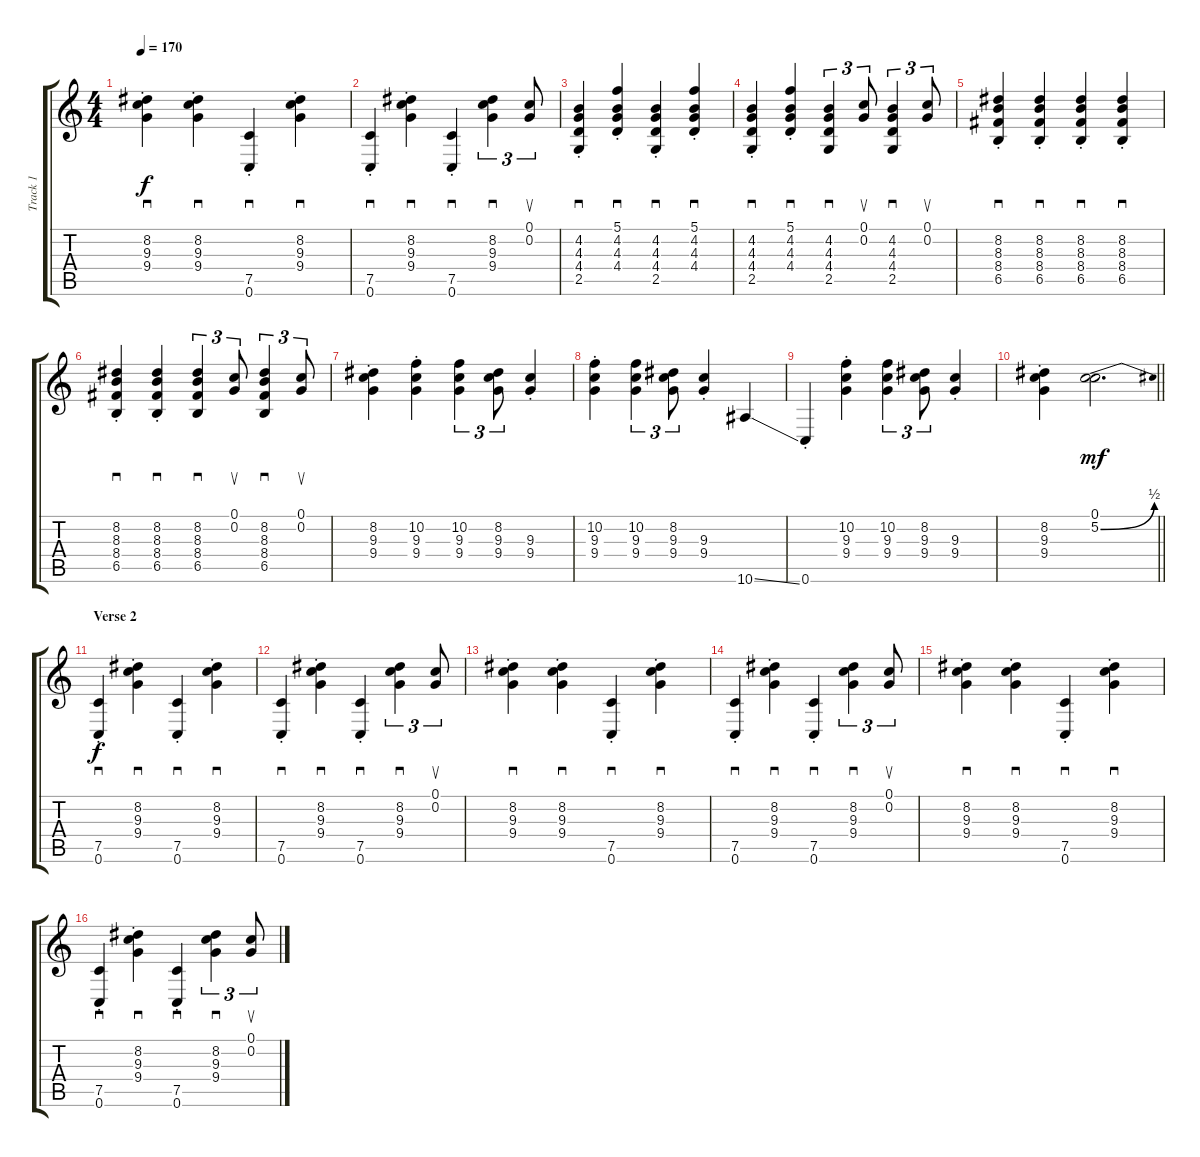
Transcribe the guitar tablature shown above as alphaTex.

\track ("Track 1" "Track 1") {instrument distortionguitar}
\staff {score tabs}
\tuning (C4 G3 Eb3 Bb2 F2 C2) {hide}
\ts (4 4)
\tempo 170
\clef g2
\ks c
(8.2{st} 9.3{st} 9.4{st}).4{sd dy f} (8.2{st} 9.3{st} 9.4{st}).4{sd} (7.5{st} 0.6{st}).4{sd} (8.2{st} 9.3{st} 9.4{st}).4{sd} |
(7.5{st} 0.6{st}).4{sd} (8.2{st} 9.3{st} 9.4{st}).4{sd} (7.5{st} 0.6{st}).4{sd} (8.2 9.3 9.4).4{sd tu (3 2)} (0.1 0.2).8{su tu (3 2)} |
(4.2{st} 4.3{st} 4.4{st} 2.5{st}).4{sd} (5.1{st} 4.2{st} 4.3{st} 4.4{st}).4{sd} (4.2{st} 4.3{st} 4.4{st} 2.5{st}).4{sd} (5.1{st} 4.2{st} 4.3{st} 4.4{st}).4{sd} |
(4.2{st} 4.3{st} 4.4{st} 2.5{st}).4{sd} (5.1{st} 4.2{st} 4.3{st} 4.4{st}).4{sd} (4.2 4.3 4.4 2.5).4{sd tu (3 2)} (0.1 0.2).8{su tu (3 2)} (4.2 4.3 4.4 2.5).4{sd tu (3 2)} (0.1 0.2).8{su tu (3 2)} |
(8.2{st} 8.3{st} 8.4{st} 6.5{st}).4{sd} (8.2{st} 8.3{st} 8.4{st} 6.5{st}).4{sd} (8.2{st} 8.3{st} 8.4{st} 6.5{st}).4{sd} (8.2{st} 8.3{st} 8.4{st} 6.5{st}).4{sd} |
(8.2{st} 8.3{st} 8.4{st} 6.5{st}).4{sd} (8.2{st} 8.3{st} 8.4{st} 6.5{st}).4{sd} (8.2 8.3 8.4 6.5).4{sd tu (3 2)} (0.1 0.2).8{su tu (3 2)} (8.2 8.3 8.4 6.5).4{sd tu (3 2)} (0.1 0.2).8{su tu (3 2)} |
(8.2{st} 9.3{st} 9.4{st}).4 (10.2{st} 9.3{st} 9.4{st}).4 (10.2 9.3 9.4).4{tu (3 2)} (8.2 9.3 9.4).8{tu (3 2)} (9.3{st} 9.4{st}).4 |
(10.2{st} 9.3{st} 9.4{st}).4 (10.2 9.3 9.4).4{tu (3 2)} (8.2 9.3 9.4).8{tu (3 2)} (9.3{st} 9.4{st}).4 10.6{ss}.4 |
0.6{st}.4 (10.2{st} 9.3{st} 9.4{st}).4 (10.2 9.3 9.4).4{tu (3 2)} (8.2 9.3 9.4).8{tu (3 2)} (9.3{st} 9.4{st}).4 |
\barLineRight lightlight
(8.2{st} 9.3{st} 9.4{st}).4 (0.1 5.2{be (bend 0 0 60 2)}).2{d dy mf} |
\section ("" "Verse 2")
(7.5{st} 0.6{st}).4{sd dy f} (8.2{st} 9.3{st} 9.4{st}).4{sd} (7.5{st} 0.6{st}).4{sd} (8.2{st} 9.3{st} 9.4{st}).4{sd} |
(7.5{st} 0.6{st}).4{sd} (8.2{st} 9.3{st} 9.4{st}).4{sd} (7.5{st} 0.6{st}).4{sd} (8.2 9.3 9.4).4{sd tu (3 2)} (0.1 0.2).8{su tu (3 2)} |
(8.2{st} 9.3{st} 9.4{st}).4{sd} (8.2{st} 9.3{st} 9.4{st}).4{sd} (7.5{st} 0.6{st}).4{sd} (8.2{st} 9.3{st} 9.4{st}).4{sd} |
(7.5{st} 0.6{st}).4{sd} (8.2{st} 9.3{st} 9.4{st}).4{sd} (7.5{st} 0.6{st}).4{sd} (8.2 9.3 9.4).4{sd tu (3 2)} (0.1 0.2).8{su tu (3 2)} |
(8.2{st} 9.3{st} 9.4{st}).4{sd} (8.2{st} 9.3{st} 9.4{st}).4{sd} (7.5{st} 0.6{st}).4{sd} (8.2{st} 9.3{st} 9.4{st}).4{sd} |
(7.5{st} 0.6{st}).4{sd} (8.2{st} 9.3{st} 9.4{st}).4{sd} (7.5{st} 0.6{st}).4{sd} (8.2 9.3 9.4).4{sd tu (3 2)} (0.1 0.2).8{su tu (3 2)}
